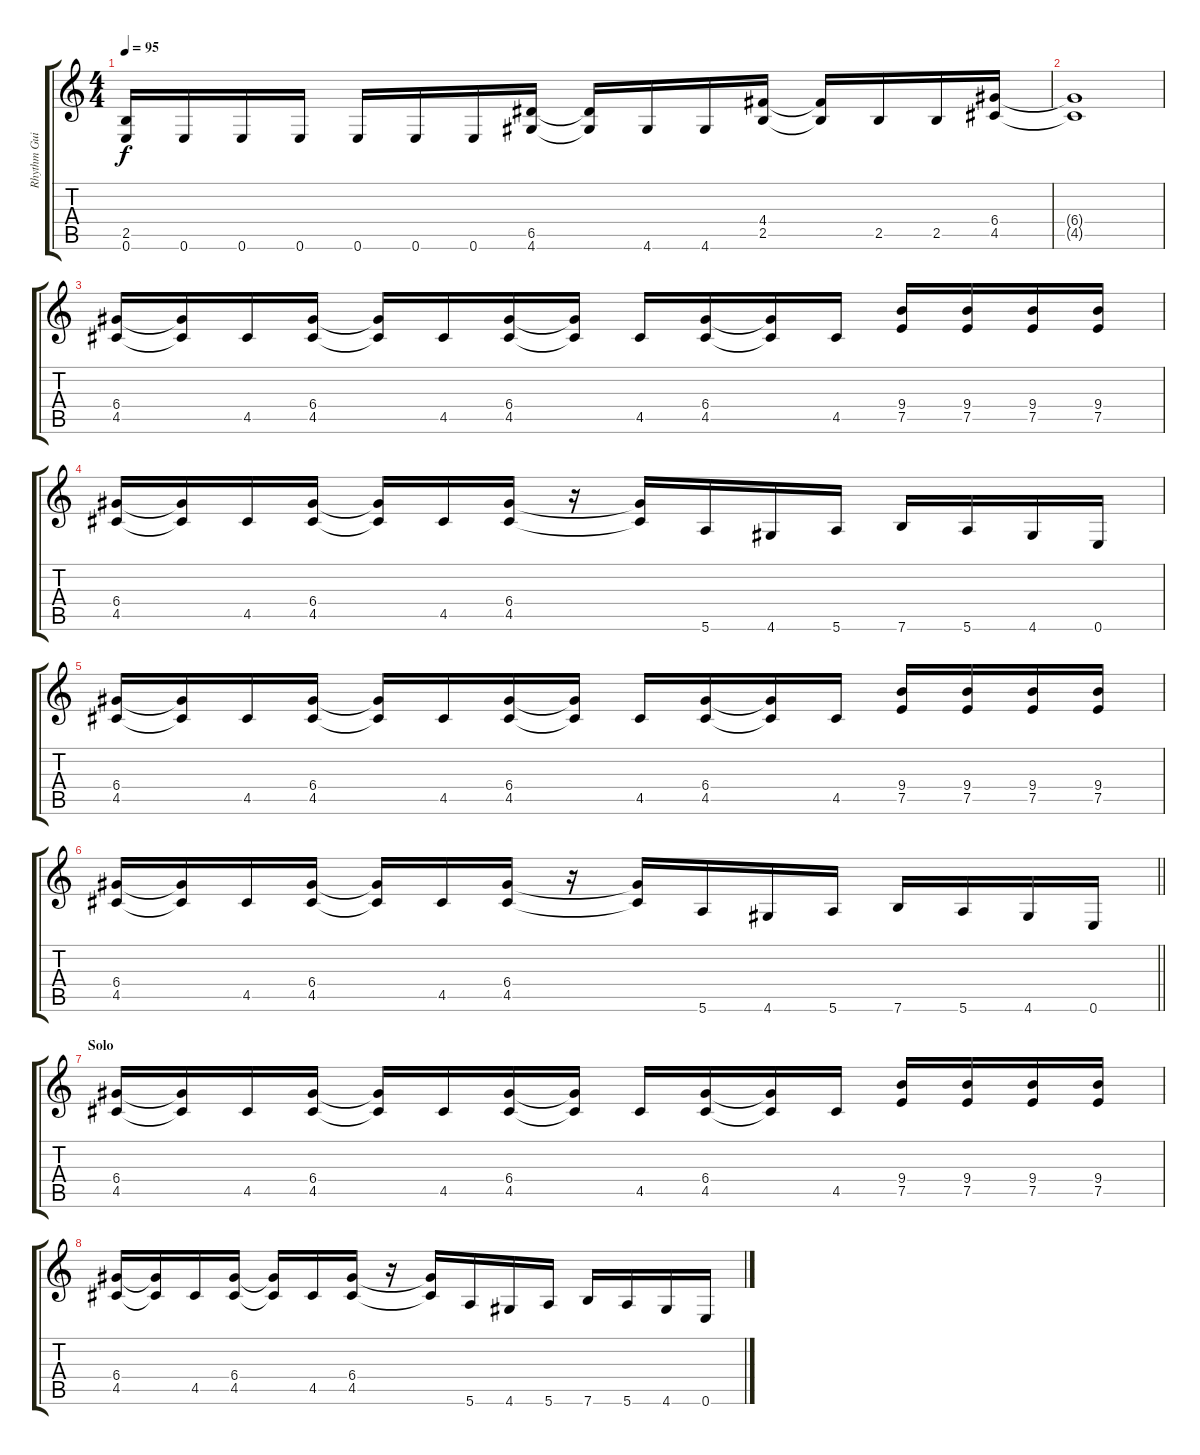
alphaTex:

\track ("Rhythm Guitar" "Rhythm Gui") {instrument distortionguitar}
\staff {score tabs}
\tuning (E4 B3 G3 D3 A2 E2) {hide}
\ts (4 4)
\tempo 95
\clef g2
\ks c
(2.5{t} 0.6{t}).16{dy f} 0.6.16 0.6.16 0.6.16 0.6.16 0.6.16 0.6.16 (6.5 4.6).16 (6.5{t} 4.6{t}).16 4.6.16 4.6.16 (4.4 2.5).16 (4.4{t} 2.5{t}).16 2.5.16 2.5.16 (6.4 4.5).16 |
(6.4{t} 4.5{t}).1 |
(6.4 4.5).16 (6.4{t} 4.5{t}).16 4.5.16 (6.4 4.5).16 (6.4{t} 4.5{t}).16 4.5.16 (6.4 4.5).16 (6.4{t} 4.5{t}).16 4.5.16 (6.4 4.5).16 (6.4{t} 4.5{t}).16 4.5.16 (9.4 7.5).16 (9.4 7.5).16 (9.4 7.5).16 (9.4 7.5).16 |
(6.4 4.5).16 (6.4{t} 4.5{t}).16 4.5.16 (6.4 4.5).16 (6.4{t} 4.5{t}).16 4.5.16 (6.4 4.5).16 r.16 (6.4{t} 4.5{t}).16 5.6.16 4.6.16 5.6.16 7.6.16 5.6.16 4.6.16 0.6.16 |
(6.4 4.5).16 (6.4{t} 4.5{t}).16 4.5.16 (6.4 4.5).16 (6.4{t} 4.5{t}).16 4.5.16 (6.4 4.5).16 (6.4{t} 4.5{t}).16 4.5.16 (6.4 4.5).16 (6.4{t} 4.5{t}).16 4.5.16 (9.4 7.5).16 (9.4 7.5).16 (9.4 7.5).16 (9.4 7.5).16 |
\barLineRight lightlight
(6.4 4.5).16 (6.4{t} 4.5{t}).16 4.5.16 (6.4 4.5).16 (6.4{t} 4.5{t}).16 4.5.16 (6.4 4.5).16 r.16 (6.4{t} 4.5{t}).16 5.6.16 4.6.16 5.6.16 7.6.16 5.6.16 4.6.16 0.6.16 |
\section ("" "Solo")
(6.4 4.5).16 (6.4{t} 4.5{t}).16 4.5.16 (6.4 4.5).16 (6.4{t} 4.5{t}).16 4.5.16 (6.4 4.5).16 (6.4{t} 4.5{t}).16 4.5.16 (6.4 4.5).16 (6.4{t} 4.5{t}).16 4.5.16 (9.4 7.5).16 (9.4 7.5).16 (9.4 7.5).16 (9.4 7.5).16 |
(6.4 4.5).16 (6.4{t} 4.5{t}).16 4.5.16 (6.4 4.5).16 (6.4{t} 4.5{t}).16 4.5.16 (6.4 4.5).16 r.16 (6.4{t} 4.5{t}).16 5.6.16 4.6.16 5.6.16 7.6.16 5.6.16 4.6.16 0.6.16
